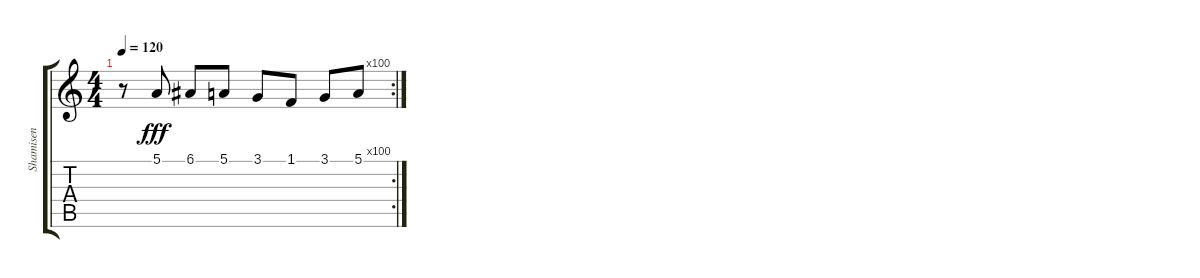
\track ("Shamisen" "Shamisen") {instrument shamisen}
\staff {score tabs}
\tuning (E4 B3 G3 D3 A2 E2) {hide}
\rc 100
\ts (4 4)
\tempo 120
\clef g2
\ks c
r.8{dy fff} 5.1.8 6.1.8 5.1.8 3.1.8 1.1.8 3.1.8 5.1.8
